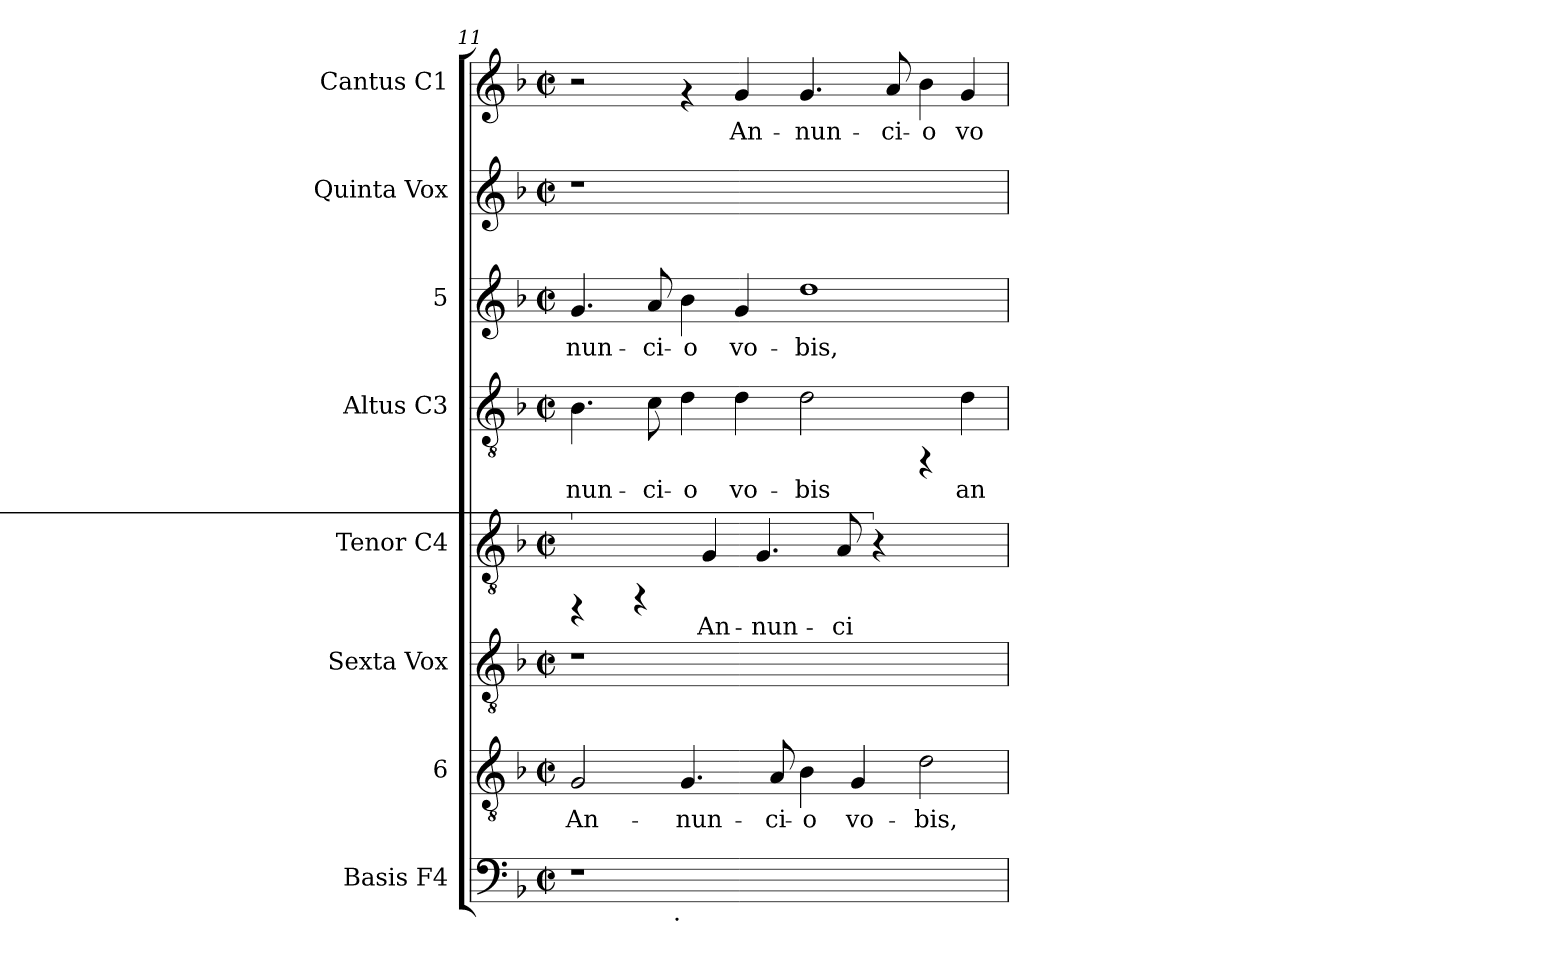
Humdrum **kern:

**kern	**kern	**text	**kern	**kern	**text	**kern	**text	**kern	**text	**kern	**kern	**text
*part8	*part7	*part7	*part6	*part5	*part5	*part4	*part4	*part3	*part3	*part2	*part1	*part1
*staff8	*staff7	*staff7	*staff6	*staff5	*staff5	*staff4	*staff4	*staff3	*staff3	*staff2	*staff1	*staff1
*I"Basis  F4	*I"6	*	*I"Sexta  Vox	*I"Tenor  C4	*	*I"Altus  C3	*	*I"5	*	*I"Quinta  Vox	*I"Cantus  C1	*
*I'B	*	*	*	*I'T	*	*I'A	*	*	*	*	*I'C	*
*clefF4	*clefGv2	*	*clefGv2	*clefGv2	*	*clefGv2	*	*clefG2	*	*clefG2	*clefG2	*
*k[b-]	*k[b-]	*	*k[b-]	*k[b-]	*	*k[b-]	*	*k[b-]	*	*k[b-]	*k[b-]	*
*F:	*F:	*	*F:	*F:	*	*F:	*	*F:	*	*F:	*F:	*
*M2/2	*M2/2	*	*M2/2	*M2/2	*	*M2/2	*	*M2/2	*	*M2/2	*M2/2	*
*met(c|)	*met(c|)	*	*met(c|)	*met(c|)	*	*met(c|)	*	*met(c|)	*	*met(c|)	*met(c|)	*
=11	=11	=11	=11	=11	=11	=11	=11	=11	=11	=11	=11	=11
!	!	!LO:LY:b:cj	!	!LO:N:vis=2	!	!	!LO:LY:b:cj	!	!LO:LY:b:cj	!	!	!
*^	*	*	*	*	*	*	*	*	*	*	*	*
1r	4ryy	2G/	An-	1r	3rEE	.	4.B-\	-nun-	4.g/	-nun-	1r	2r	.
.	8...ryy	.	.	.	.	.	.	.	.	.	.	.	.
.	.	.	.	.	4rFF	.	.	.	.	.	.	.	.
!	!	!	!	!	!	!	!	!LO:LY:b:cj	!	!LO:LY:b:cj	!	!	!
.	.	.	.	.	.	.	8c\	-ci-	8a/	-ci-	.	.	.
!	!LO:TX:b:t=.	!	!	!	!	!	!	!	!	!	!	!	!
.	1ryy	.	.	.	.	.	.	.	.	.	.	.	.
!	!	!	!LO:LY:b:cj	!	!	!	!	!LO:LY:b:cj	!	!LO:LY:b:cj	!	!	!
.	.	4.G/	-nun-	.	.	.	4d\	-o	4b-\	-o	.	4rf	.
!	!	!	!	!	!	!LO:LY:b:cj	!	!	!	!	!	!	!
.	.	.	.	.	4G/	An-	.	.	.	.	.	.	.
!	!	!	!	!	!	!	!	!LO:LY:b:cj	!	!LO:LY:b:cj	!	!	!LO:LY:b:cj
.	.	.	.	.	.	.	4d\	vo-	4g/	vo-	.	4g/	An-
!	!	!	!	!	!	!LO:LY:b:cj	!	!	!	!	!	!	!
.	.	.	.	.	4.G/	-nun-	.	.	.	.	.	.	.
!	!	!	!LO:LY:b:cj	!	!	!	!	!	!	!	!	!	!
.	.	8A/	-ci-	.	.	.	.	.	.	.	.	.	.
!	!	!	!LO:LY:b:cj	!	!	!	!	!LO:LY:b:cj	!	!LO:LY:b:cj	!	!	!LO:LY:b:cj
1ryy	.	4B-\	-o	1ryy	.	.	2d\	-bis	1dd	-bis,	1ryy	4.g/	-nun-
!	!	!	!	!	!	!LO:LY:b:cj	!	!	!	!	!	!	!
.	.	.	.	.	8A/	-ci-	.	.	.	.	.	.	.
!	!	!	!LO:LY:b:cj	!	!	!	!	!	!	!	!	!	!
.	.	4G/	vo-	.	.	.	.	.	.	.	.	.	.
!	!	!	!	!	!LO:N:vis=1	!	!	!	!	!	!	!	!
.	.	.	.	.	3%2r	.	.	.	.	.	.	.	.
!	!	!	!	!	!	!	!	!	!	!	!	!	!LO:LY:b:cj
.	.	.	.	.	.	.	.	.	.	.	.	8a/	-ci-
.	2ryy	.	.	.	.	.	.	.	.	.	.	.	.
!	!	!	!LO:LY:b:cj	!	!	!	!	!	!	!	!	!	!LO:LY:b:cj
.	.	2d\	-bis,	.	.	.	4rFF	.	.	.	.	4b-\	-o
!	!	!	!	!	!	!	!	!LO:LY:b:cj	!	!	!	!	!LO:LY:b:cj
.	.	.	.	.	.	.	4d\	an-	.	.	.	4g/	vo-
.	64ryy	.	.	.	.	.	.	.	.	.	.	.	.
*v	*v	*	*	*	*	*	*	*	*	*	*	*	*
=	=	=	=	=	=	=	=	=	=	=	=	=
*-	*-	*-	*-	*-	*-	*-	*-	*-	*-	*-	*-	*-
